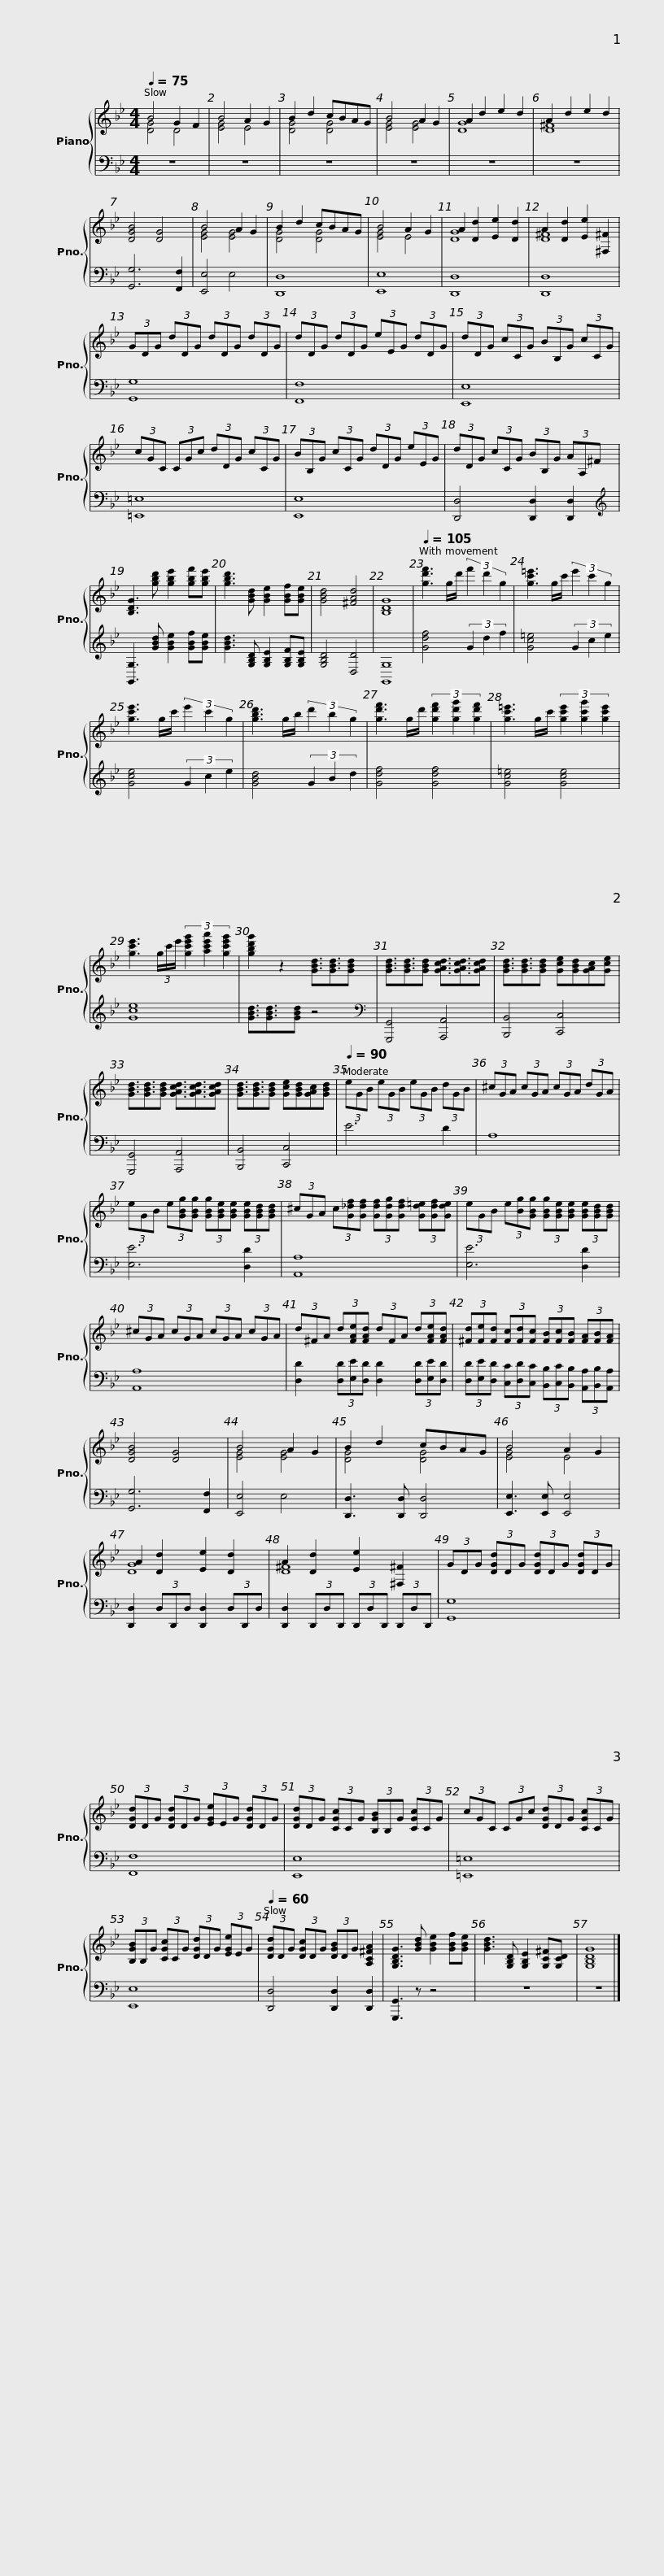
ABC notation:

X:1
%%score { ( 1 2 ) | 3 }
L:1/8
Q:1/4=75
M:4/4
I:linebreak $
K:Bb
V:1 treble
V:2 treble
V:3 bass
V:1
 B4 G2 F2 | B4 A2 G2 | B2 d2 cBAG | B4 A2 G2 | A2 d2 e2 d2 | %5
 A2 d2 e2 d2 | [DGB]4 [DG]4 | B4 A2 G2 |$ B2 d2 cBAG | B4 A2 G2 | %10
 A2 [Dd]2 [Ee]2 [Dd]2 | A2 [Dd]2 [Ee]2 [^F,^F]2 | (3GDG (3dDG (3dDG (3dDG |$ (3dDG (3dDG (3eEG (3dDG | (3dDG (3cCG (3BB,G (3cCG | %15
 (3cGC (3CGc (3dDG (3cCG |$ (3BB,G (3cCG (3dDG (3eEG | (3dDG (3cCG (3BB,G (3AA,^F | [B,DG]3 [gbd'] [gbe']2 [gbf'][gbe'] | [gbd']3 [GBd] [GBe]2 [GBf][GBe] | %20
 [GBd]4 [^FAd]4 |$ [B,DG]8 |[Q:1/4=105] [gd'f']3 g/d'/ (3f'2 d'2 g2 | [gc'=e']3 g/c'/ (3e'2 c'2 g2 | [gc'e']3 g/c'/ (3e'2 c'2 g2 | %25
 [gbd']3 g/b/ (3d'2 b2 g2 |$ [gd'f']3 g/d'/ (3[gd'f']2 [gd'g']2 [gd'f']2 | [gc'=e']3 g/c'/ (3[gc'e']2 [gc'g']2 [gc'e']2 | [gc'e']3 (3g/c'/e'/ (3[gc'e'g']2 [ac'e'a']2 [gc'e'g']2 | [gbd'g']2 z2 [GBd]3/2[GBd]3/2[GBd] |$ %30
 [GBd]3/2[GBd]3/2[GBd] [GAcd]3/2[GAcd]3/2[GAcd] | [GBd]3/2[GBd]3/2[GBd] [Gce][GBd][GAc][Gce] | [GBd]3/2[GBd]3/2[GBd] [GAcd]3/2[GAcd]3/2[GAcd] | [GBd]3/2[GBd]3/2[GBd] [Gce][GBd][GAc][GBd] |$[Q:1/4=90] (3eGB (3eGB (3eGB (3dGB | %35
 (3^cGA (3cGA (3cGA (3dGA | (3eGB (3e[GBg][GBg] (3[GBg][GBe][GBe] (3[GBe][GBd][GBd] |$ (3^cGA (3c[G_df][Gdf] (3[Gdf][Gdg][Gdf] (3[Gd=e][Gdf][Gde] | (3eGB (3e[Bg][GBg] (3[GBg][GBe][GBe] (3[GBe][GBd][GBd] | (3^cGA (3cGA (3cGA (3cGA |$ %40
 (3d^FA (3d[FAe][FAd] (3dFA (3d[FAe][FAd] | (3[^Fd][Fe][Fd] (3[Fc][Fd][Fc] (3[FB][Fc][FB] (3[FA][FB][FA] | [DGB]4 [DG]4 | B4 A2 G2 |$ B2 d2 cBAG | %45
 B4 A2 G2 | A2 [Dd]2 [Ee]2 [Dd]2 | A2 [Dd]2 [Ee]2 [^F,^F]2 |$ (3GDG (3[DGd]DG (3[DGd]DG (3[DGd]DG | (3[DGd]DG (3[DGd]DG (3[EGe]EG (3[DGd]DG | %50
 (3[DGd]DG (3[CGc]CG (3[B,GB]B,G (3[CGc]CG |$ (3cGC (3CGc (3[DGd]DG (3[CGc]CG | (3[B,GB]B,G (3[CGc]CG (3[DGd]DG (3[EGe]EG |[Q:1/4=60] (3[DGd]DG (3[DGc]DG (3[DGB]DG [A,C^FA]2 |$ [G,B,DG]3 [GBd] [GBe]2 [GBf][GBe] | %55
 [GBd]3 [G,B,D] [G,B,E]2 [G,C^F][G,CD] | [G,B,DG]8 |] %57
V:2
 [DG]4 D4 | [EG]4 E4 | [DG]4 [DG]4 | [EG]4 [EG]4 | [DG]8 | %5
 [D^F]8 | x8 | [EG]4 [EG]4 |$ [DG]4 [DG]4 | [EG]4 E4 | %10
 [DG]8 | [D^F]8 | x8 |$ x8 | x8 | %15
 x8 |$ x8 | x8 | x8 | x8 | %20
 x8 |$ x8 | x8 | x8 | x8 | %25
 x8 |$ x8 | x8 | x8 | x8 |$ %30
 x8 | x8 | x8 | x8 |$ x8 | %35
 x8 | x8 |$ x8 | x8 | x8 |$ %40
 x8 | x8 | x8 | [EG]4 [EG]4 |$ [DG]4 [DG]4 | %45
 [EG]4 E4 | [DG]8 | [D^F]8 |$ x8 | x8 | %50
 x8 |$ x8 | x8 | x8 |$ x8 | %55
 x8 | x8 |] %57
V:3
 z8 | z8 | z8 | z8 | z8 | %5
 z8 | [G,,G,]6 [F,,F,]2 | [E,,E,]4 E,4 |$ [D,,D,]8 | [E,,E,]8 | %10
 [D,,D,]8 | [D,,D,]8 | [G,,G,]8 |$ [F,,F,]8 | [E,,E,]8 | %15
 [=E,,=E,]8 |$ [E,,E,]8 | [D,,D,]4 [D,,D,]2 [D,,D,]2 |[K:treble] [G,,G,]3 [GBd] [GBe]2 [GBf][GBe] | [GBd]3 [G,B,D] [G,B,E]2 [G,B,F][G,B,E] | %20
 [G,B,D]4 [D,D]4 |$ [G,,G,]8 | [Gdf]4 (3G2 d2 f2 | [Gc=e]4 (3G2 c2 e2 | [Gce]4 (3G2 c2 e2 | %25
 [GBd]4 (3G2 B2 d2 |$ [Gdf]4 [Gdf]4 | [Gc=e]4 [Gce]4 | [Gce]8 | [GBd]3/2[GBd]3/2[GBd] z4 |$ %30
[K:bass] [G,,,G,,]4 [A,,,A,,]4 | [B,,,B,,]4 [C,,C,]4 | [G,,,G,,]4 [A,,,A,,]4 | [B,,,B,,]4 [C,,C,]4 |$ E6 D2 | %35
 A,8 | [E,E]6 [D,D]2 |$ [A,,A,]8 | [E,E]6 [D,D]2 | [A,,A,]8 |$ %40
 [D,D]2 (3[D,D][E,E][D,D] [D,D]2 (3[D,D][E,E][D,D] | (3[D,D][E,E][D,D] (3[C,C][D,D][C,C] (3[B,,B,][C,C][B,,B,] (3[A,,A,][B,,B,][A,,A,] | [G,,G,]6 [F,,F,]2 | [E,,E,]4 E,4 |$ [D,,D,]3 [D,,D,] [D,,D,]4 | %45
 [E,,E,]3 [E,,E,] [E,,E,]4 | [D,,D,]2 (3D,D,,D, [D,,D,]2 (3D,D,,D, | [D,,D,]2 (3D,,D,D,, (3D,,D,D,, (3D,,D,D,, |$ [G,,G,]8 | [F,,F,]8 | %50
 [E,,E,]8 |$ [=E,,=E,]8 | [E,,E,]8 | [D,,D,]4 [D,,D,]2 [D,,D,]2 |$ [G,,,G,,]3 z z4 | %55
 z8 | z8 |] %57
